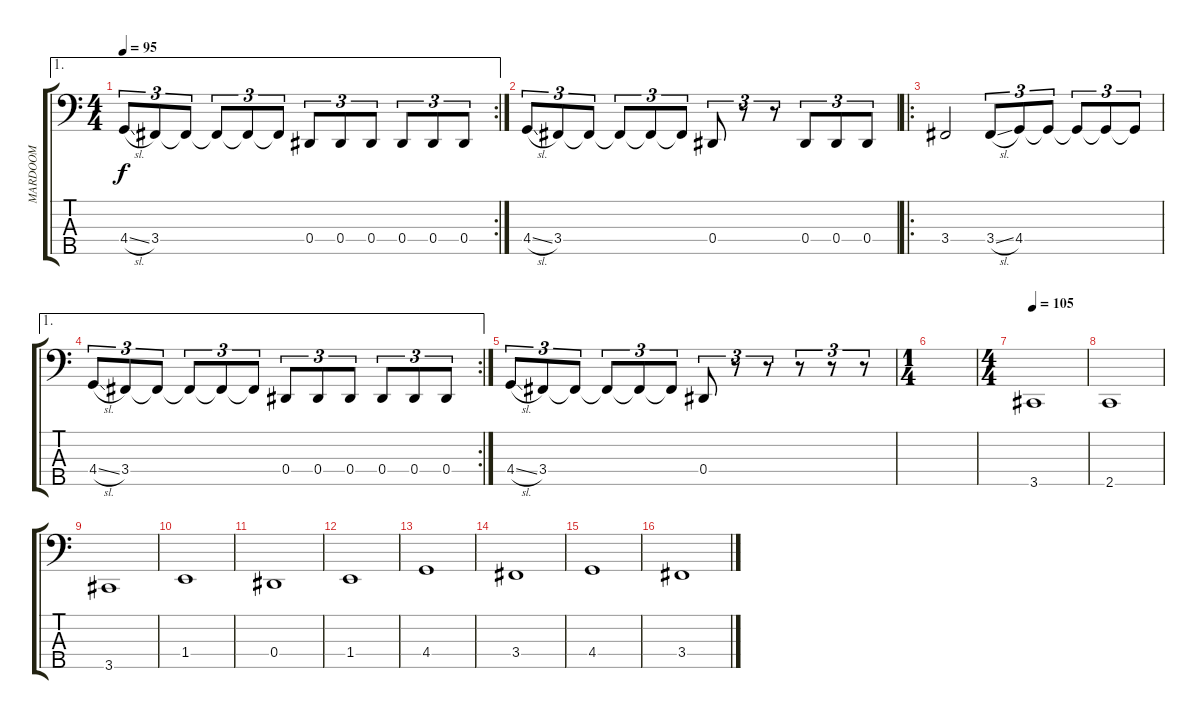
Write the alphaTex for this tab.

\track ("MARDOOM" "MARDOOM") {instrument electricbassfinger}
\staff {score tabs}
\tuning (Gb2 Db2 Ab1 Eb1 Bb0) {hide}
\ae 1
\rc 2
\ts (4 4)
\tempo 95
\clef f4
\ks c
4.4{sl}.8{tu (3 2) dy f} 3.4.8{tu (3 2)} 3.4{t}.8{tu (3 2)} 3.4{t}.8{tu (3 2)} 3.4{t}.8{tu (3 2)} 3.4{t}.8{tu (3 2)} 0.4.8{tu (3 2)} 0.4.8{tu (3 2)} 0.4.8{tu (3 2)} 0.4.8{tu (3 2)} 0.4.8{tu (3 2)} 0.4.8{tu (3 2)} |
4.4{sl}.8{tu (3 2)} 3.4.8{tu (3 2)} 3.4{t}.8{tu (3 2)} 3.4{t}.8{tu (3 2)} 3.4{t}.8{tu (3 2)} 3.4{t}.8{tu (3 2)} 0.4.8{tu (3 2)} r.8{tu (3 2)} r.8{tu (3 2)} 0.4.8{tu (3 2)} 0.4.8{tu (3 2)} 0.4.8{tu (3 2)} |
\ro
3.4.2 3.4{sl}.8{tu (3 2)} 4.4.8{tu (3 2)} 4.4{t}.8{tu (3 2)} 4.4{t}.8{tu (3 2)} 4.4{t}.8{tu (3 2)} 4.4{t}.8{tu (3 2)} |
\ae 1
\rc 2
4.4{sl}.8{tu (3 2)} 3.4.8{tu (3 2)} 3.4{t}.8{tu (3 2)} 3.4{t}.8{tu (3 2)} 3.4{t}.8{tu (3 2)} 3.4{t}.8{tu (3 2)} 0.4.8{tu (3 2)} 0.4.8{tu (3 2)} 0.4.8{tu (3 2)} 0.4.8{tu (3 2)} 0.4.8{tu (3 2)} 0.4.8{tu (3 2)} |
4.4{sl}.8{tu (3 2)} 3.4.8{tu (3 2)} 3.4{t}.8{tu (3 2)} 3.4{t}.8{tu (3 2)} 3.4{t}.8{tu (3 2)} 3.4{t}.8{tu (3 2)} 0.4.8{tu (3 2)} r.8{tu (3 2)} r.8{tu (3 2)} r.8{tu (3 2)} r.8{tu (3 2)} r.8{tu (3 2)} |
\ts (1 4)
|
\ts (4 4)
\tempo 105
3.5.1 |
2.5.1 |
3.5.1 |
1.4.1 |
0.4.1 |
1.4.1 |
4.4.1 |
3.4.1 |
4.4.1 |
3.4.1
